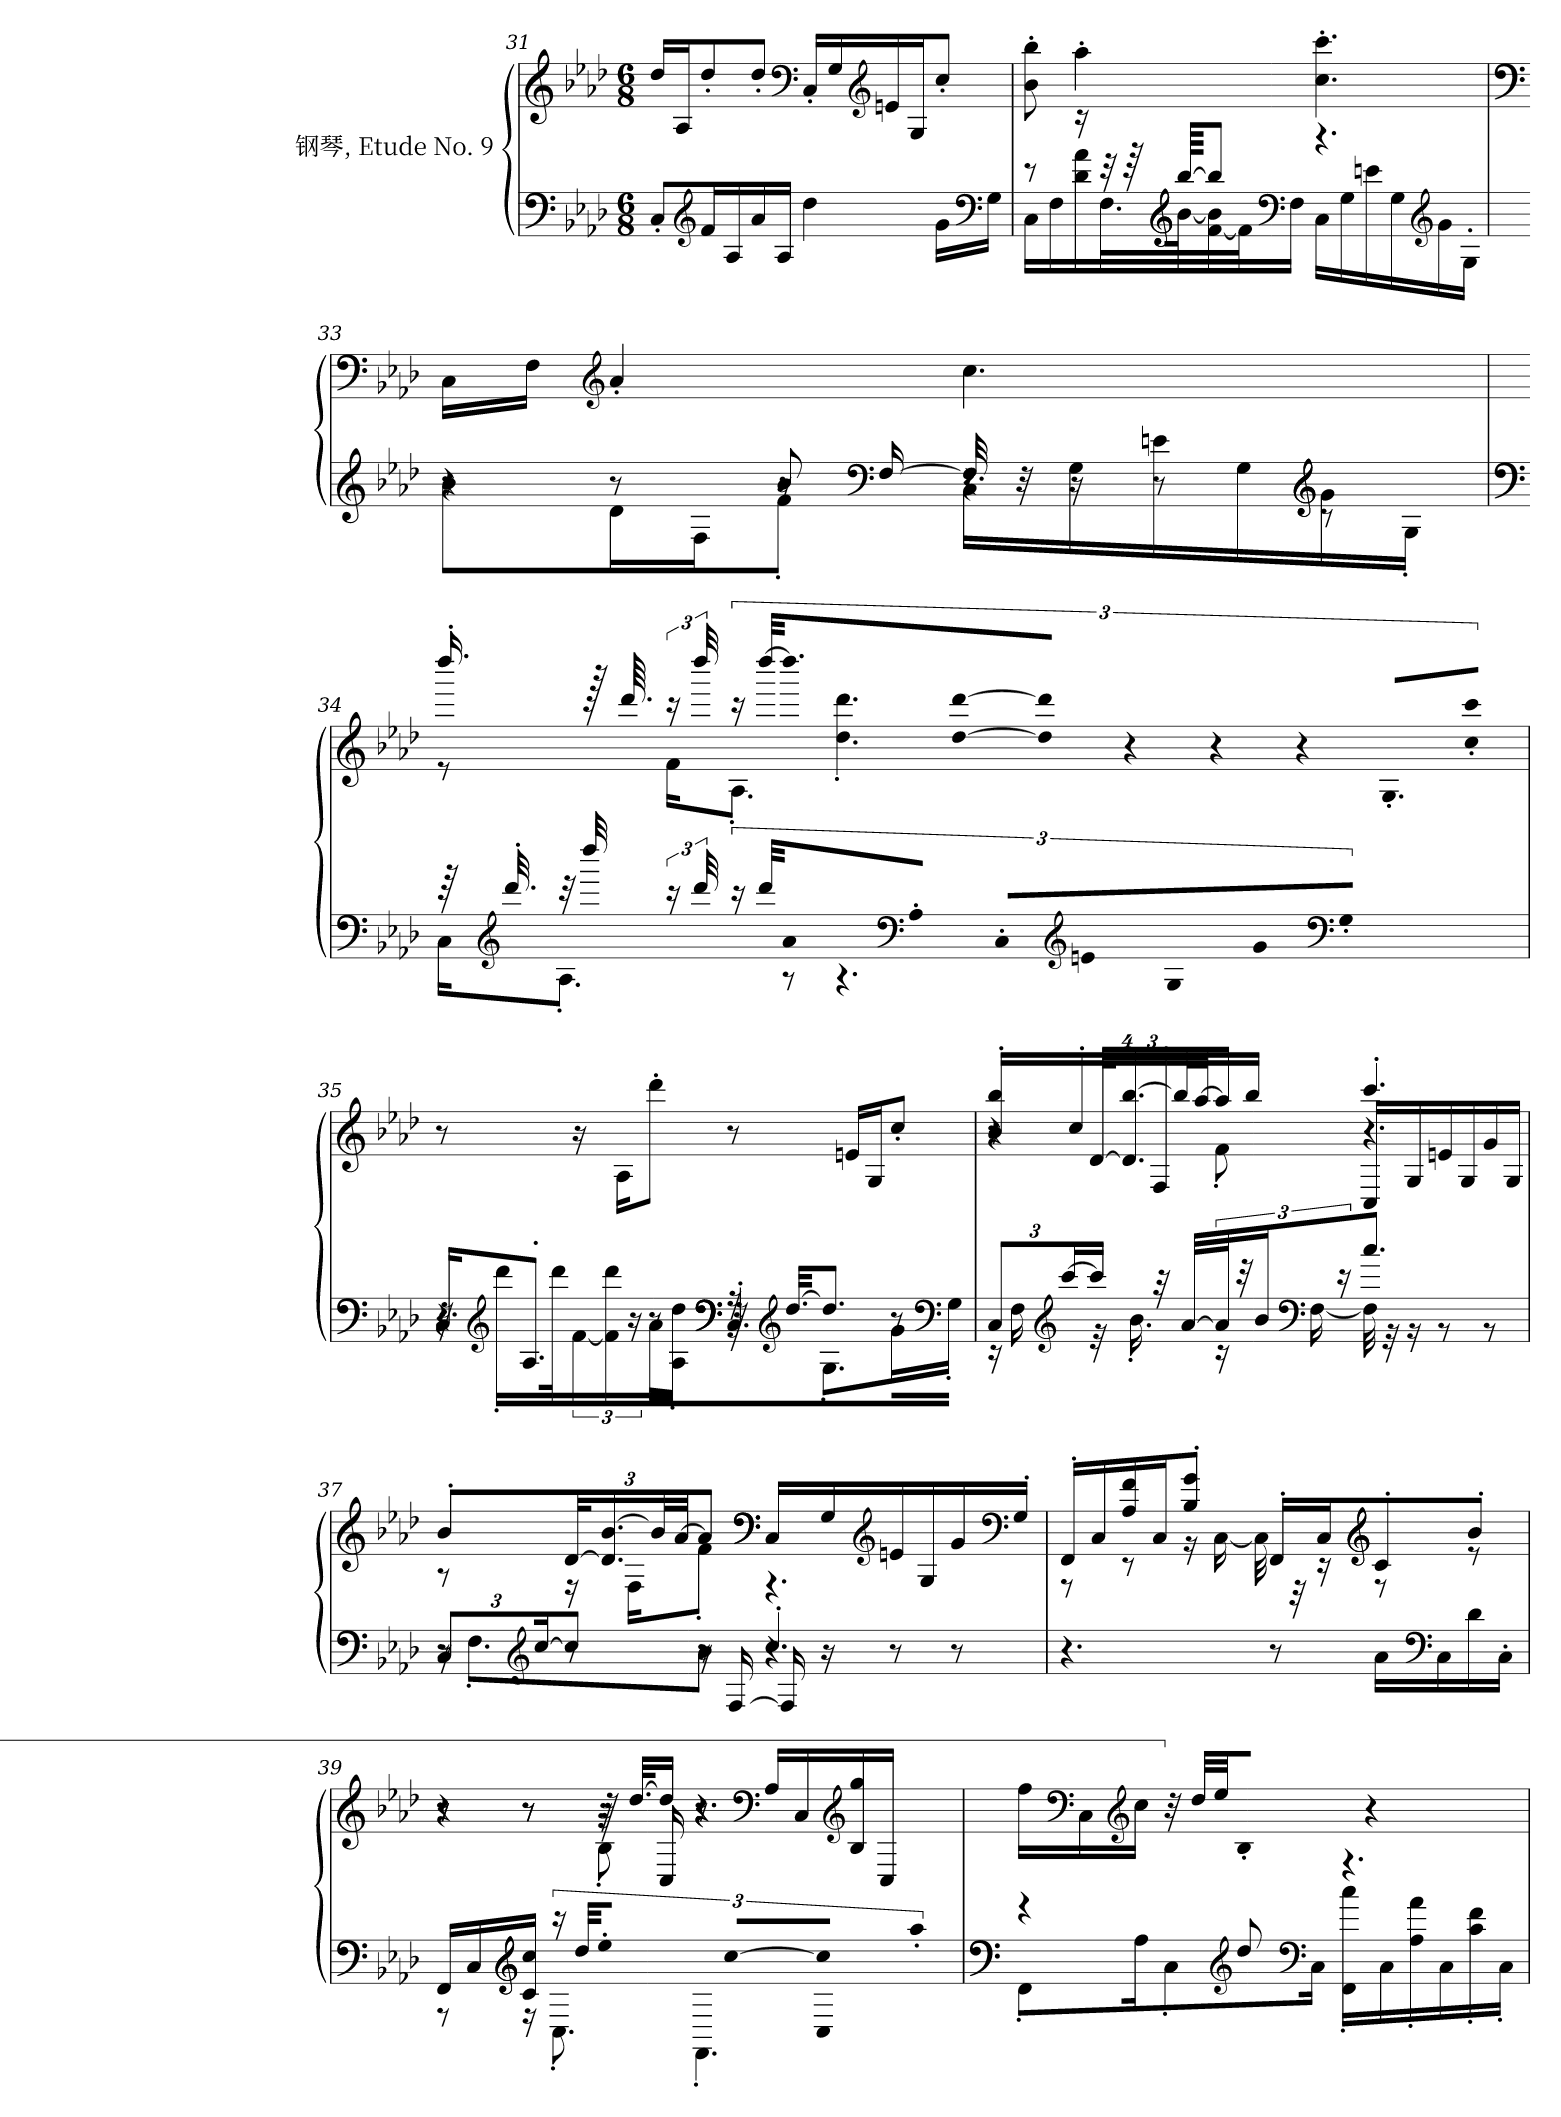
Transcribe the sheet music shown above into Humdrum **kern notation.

**kern	**kern
*part1	*part1
*staff2	*staff1
*I"钢琴, Etude No. 9	*
*clefF4	*clefG2
*k[b-e-a-d-]	*k[b-e-a-d-]
*M6/8	*M6/8
*MM80	*MM80
=31	=31
8C'/L	16dd-/LL
.	16A-/J
*clefG2	*
16f/L	8dd-'/
16A-/	.
16a-/	8dd-'/J
16A-/JJ	.
*	*clefF4
4dd-\	16C'/LL
.	16G/
*	*clefG2
.	16en/
.	16G/J
16g\LL	8cc'/J
*clefF4	*
16G\JJ	.
!!LO:LB:g=z
=32	=32
*	*MM84
*^	*
8r	16C\LL	8b-\' 8bb-\'
.	16F\	.
16r	16d-\ 16a-\	4aa-'\
32r	32.F\L	.
64r	.	.
*clefG2	*	*
[64bb-/KKKL	[64b-\K	.
8bb-/J]	[32f\ 32b-\]	.
.	32f\J]	.
*clefF4	*	*
.	16F\JJ	.
4.r	16C\LL	4.cc\' 4.ccc\'
.	16G\	.
.	16en\	.
.	16G\	.
*clefG2	*	*
.	16g\	.
.	16G'\JJ	.
*v	*v	*
!!LO:LB:g=z
=33	=33
*	*clefF4
*	*MM85
*^	*
*	*^	*
4r	8b-\L	8r	16C\LL
.	.	.	16F\JJ
*	*	*	*clefG2
.	16d-\L	8r	4a-'/
.	16F\J	.	.
8b-/	8f'\J	16r	.
*clefF4	*	*	*
.	.	[16F/	.
4.r	16C\LL	32F/]	4.cc\
.	.	32r	.
.	16G\	16r	.
.	16en\	8r	.
.	16G\	.	.
*clefG2	*	*	*
.	16g\	8r	.
.	16G'\JJ	.	.
*v	*v	*v	*
!!LO:PB:g=z
=34	=34
*clefF4	*
*	*MM80
*^	*^
64r	16C\KL	16.dddd-'/	8r
*clefG2	*	*	*
32.ddd-'/	.	.	.
32r	8.A-'\J	.	.
32dddd-/	.	128r	.
.	.	64.ddd-/	.
24r	.	24r	16f\KL
48ddd-/	.	48dddd-/	.
24r	.	24r	8.A-'\J
48ddd-/KLL	.	[48dddd-/LLL	.
16a-/	8r	32.dddd-/]	.
.	.	[64dd-/ [64ddd-/L	.
*clefF4	*	*	*
16A-'/JJ	.	64dd-/] 64ddd-/]JJJJ	.
.	.	64r	.
.	.	32r	.
8C'/L	4.r	16r	4.dd-\' 4.ddd-\'
.	.	8.G'/L	.
*clefG2	*	*	*
16en/L	.	.	.
16G/	.	.	.
16g/	.	8cc/' 8ccc/'J	.
*clefF4	*	*	*
16G'/JJ	.	.	.
*	*	*v	*v
!!LO:LB:g=z
=35	=35	=35
*	*^	*
4.r	32r	16C/KL	8r
*clefG2	*	*	*
.	16ddd-'\LL	.	.
.	.	8.A-'/J	.
.	32ddd-\K	.	.
.	[24f\	.	16r
.	24f\] 24ddd-\JJ	.	.
.	.	.	16A-\KL
.	24r	.	.
.	16a-\LL	8r	8ddd-'\J
.	16A-\' 16dd-\'JJ	.	.
*clefF4	*	*	*
64r	16r	4.C'/	8r
*clefG2	*	*	*
[32.dd-/KKL	.	.	.
8.dd-/J]	8.G'\L	.	.
*	*	*	*MM91
.	.	.	16en/LL
.	.	.	16G/J
8r	16g\L	.	8cc'/J
*clefF4	*	*	*
.	16G'\JJ	.	.
*v	*v	*v	*
!!LO:LB:g=z
=36	=36
*	*^
*	*	*^
*Xbrackettup	*	*	*Xbrackettup
*	*v	*v	*v
*	*MM79
*^	*^
*	*	*	*^
12C/L	16r	8r	4r	32%3b-/' 32%3bb-/'L
.	16F\	.	.	.
*clefG2	*	*	*	*
[24ccc/L	.	.	.	.
.	.	.	.	32%3cc'/
16ccc/JJ]	32r	[48d-/KLL	.	.
.	.	24.d-/] [24.bb-/	.	.
.	16.b-'\	.	.	.
32r	.	.	.	32%3F'/
*	*	*MM84	*	*
.	.	48bb-/L]	.	.
[32a-/LLL	.	.	.	.
*	*	*MM85	*	*
.	.	[48aa-/JJ	.	.
*brackettup	*	*	*	*
48a-/JJJ]	16r	8aa-/J]	8f'\	.
48r	.	.	.	.
.	.	.	.	32%3bb-/J
24b-/	.	.	.	.
*clefF4	*	*	*	*
.	[16F\	.	.	.
24r	.	.	.	.
4.cc/	32F\]	4.ccc'/	4.r	16C/LL
.	32r	.	.	.
.	16r	.	.	16G/
*	*	*MM91	*	*
.	8r	.	.	16en/
.	.	.	.	16G/
.	8r	.	.	16g/
.	.	.	.	16G/JJ
*v	*v	*	*	*
*	*v	*v	*v
!!LO:LB:g=z
=37	=37
*Xbrackettup	*
*	*MM79
*^	*^
*	*^	*	*
12C/L	16r	8r	8b-'/L	8r
.	8.F'\L	.	.	.
*clefG2	*	*	*	*
[24cc/K	.	.	.	.
8cc/J]	.	8r	[48d-/KL	16r
.	.	.	24.d-/] [24.b-/	.
.	.	.	.	16F\KL
*	*	*	*MM84	*
.	.	.	48b-/L]	.
*	*	*	*MM85	*
.	.	.	[48a-/JJ	.
8r	8b-\J	16r	8a-/J]	8f'\J
.	.	[16F/	.	.
*	*	*	*clefF4	*
4.cc'/	4.r	16F/]	16C/LL	4.r
.	.	16r	16G/	.
*	*	*	*clefG2	*
.	.	8r	16en/	.
.	.	.	16G/	.
.	.	8r	16g/	.
*	*	*	*clefF4	*
.	.	.	16G'/JJ	.
*v	*v	*v	*	*
=38	=38	=38
*	*MM86	*
4.r	16FF'/LL	8r
*	*MM94	*
.	16C/	.
.	16A-/ 16f/	8r
.	16C/J	.
.	8B-/' 8g/'J	16r
.	.	[16C\
8r	16FF'/LL	32C\]
.	.	32r
.	16C/J	16r
*	*clefG2	*
16a-\LL	8c'/	8r
*clefF4	*	*
16C\	.	.
16d-\	8b-'/J	8r
16C'\JJ	.	.
!!LO:LB:g=z
=39	=39	=39
*^	*	*^
16FF/LL	8r	8r	4r	8r
16C/	.	.	.	.
*clefG2	*	*	*	*
16c/ 16cc/JJ	16r	8r	.	8r
*brackettup	*	*	*	*
24r	8.C'\	.	.	.
48dd-/KKL	.	.	.	.
8ee-'/J	.	64r	8B-'\	16r
.	.	[32.dd-/KLL	.	.
.	.	16dd-/JJ]	.	16C/
[16cc/LL	4.FF'\	4.r	4.r	8r
16C/ 16cc/]JJ	.	.	.	.
*	*	*clefF4	*	*
4aa-'/	.	.	.	16A-/LL
.	.	.	.	16C/
*	*	*clefG2	*	*
.	.	.	.	16B-/ 16gg/
.	.	.	.	16C/JJ
*	*	*v	*v	*v
!!LO:LB:g=z
=40	=40	=40
*clefF4	*	*
4r	8FF'\L	16ff\LL
*	*	*clefF4
.	.	16C\
*	*	*clefG2
.	16A-\K	16cc\JJ
*	*	*brackettup
.	8C'\	48r
.	.	48dd-/LLL
.	.	48ee-/JJ
*clefG2	*	*
8dd-/	.	8B-'/J
*clefF4	*	*
.	16C\Jk	.
4.r	16FF\' 16cc\'LL	4.r
.	16C\	.
.	16A-\' 16a-\'	.
.	16C\	.
.	16c\' 16f\'	.
.	16C'\JJ	.
*v	*v	*
=	=
*-	*-
